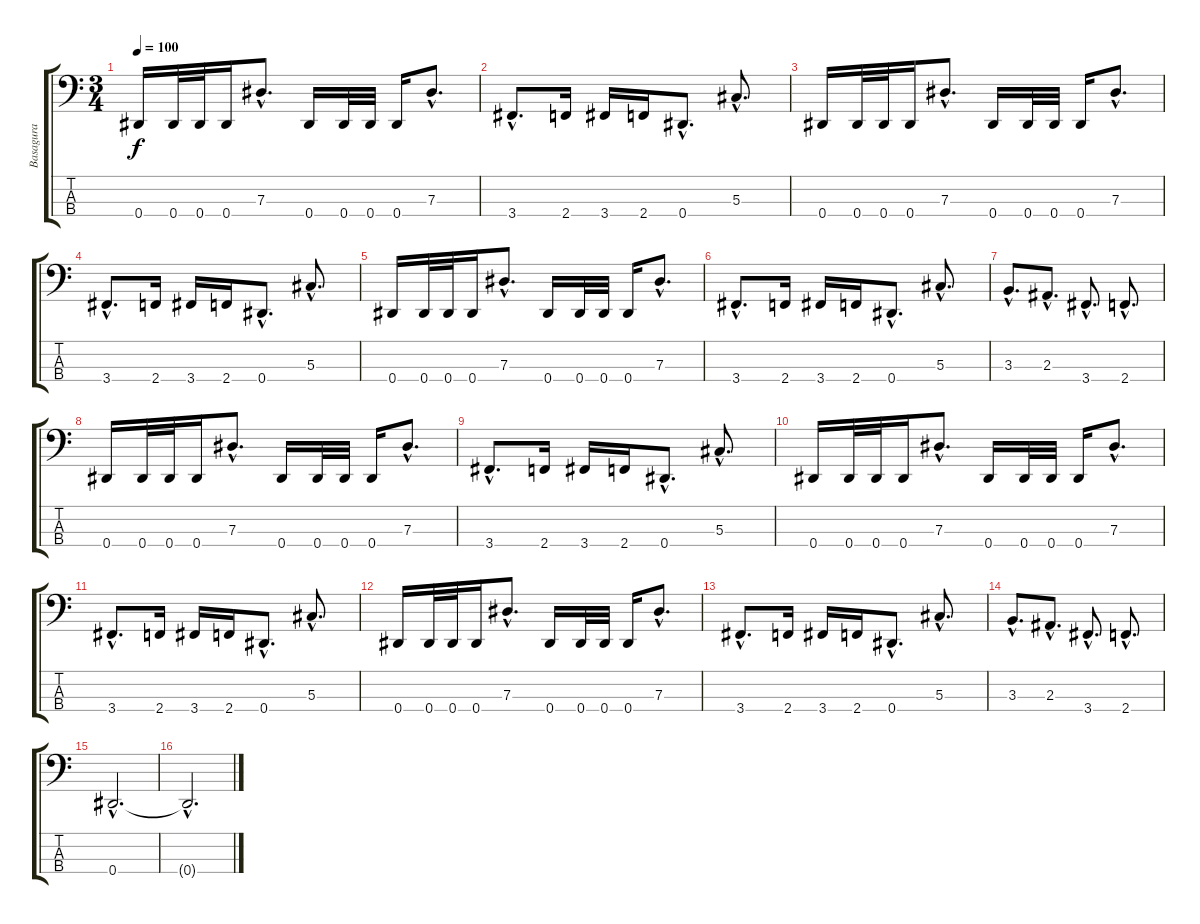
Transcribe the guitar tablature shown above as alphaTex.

\track ("Basagura" "Basagura") {instrument electricbasspick}
\staff {score tabs}
\tuning (Gb2 Db2 Ab1 Eb1) {hide}
\ts (3 4)
\tempo 100
\clef f4
\ks c
0.4.16{dy f} 0.4.32 0.4.32 0.4.16 7.3{hac}.8{d} 0.4.16 0.4.32 0.4.32 0.4.16 7.3{hac}.8{d} |
3.4{hac}.8{d} 2.4.16 3.4.16 2.4.16 0.4{hac}.8{d} 5.3{hac}.8{d} |
0.4.16 0.4.32 0.4.32 0.4.16 7.3{hac}.8{d} 0.4.16 0.4.32 0.4.32 0.4.16 7.3{hac}.8{d} |
3.4{hac}.8{d} 2.4.16 3.4.16 2.4.16 0.4{hac}.8{d} 5.3{hac}.8{d} |
0.4.16 0.4.32 0.4.32 0.4.16 7.3{hac}.8{d} 0.4.16 0.4.32 0.4.32 0.4.16 7.3{hac}.8{d} |
3.4{hac}.8{d} 2.4.16 3.4.16 2.4.16 0.4{hac}.8{d} 5.3{hac}.8{d} |
3.3{hac}.8{d} 2.3{hac}.8{d} 3.4{hac}.8{d} 2.4{hac}.8{d} |
0.4.16 0.4.32 0.4.32 0.4.16 7.3{hac}.8{d} 0.4.16 0.4.32 0.4.32 0.4.16 7.3{hac}.8{d} |
3.4{hac}.8{d} 2.4.16 3.4.16 2.4.16 0.4{hac}.8{d} 5.3{hac}.8{d} |
0.4.16 0.4.32 0.4.32 0.4.16 7.3{hac}.8{d} 0.4.16 0.4.32 0.4.32 0.4.16 7.3{hac}.8{d} |
3.4{hac}.8{d} 2.4.16 3.4.16 2.4.16 0.4{hac}.8{d} 5.3{hac}.8{d} |
0.4.16 0.4.32 0.4.32 0.4.16 7.3{hac}.8{d} 0.4.16 0.4.32 0.4.32 0.4.16 7.3{hac}.8{d} |
3.4{hac}.8{d} 2.4.16 3.4.16 2.4.16 0.4{hac}.8{d} 5.3{hac}.8{d} |
3.3{hac}.8{d} 2.3{hac}.8{d} 3.4{hac}.8{d} 2.4{hac}.8{d} |
0.4{hac}.2{d} |
0.4{hac t}.2{d}
